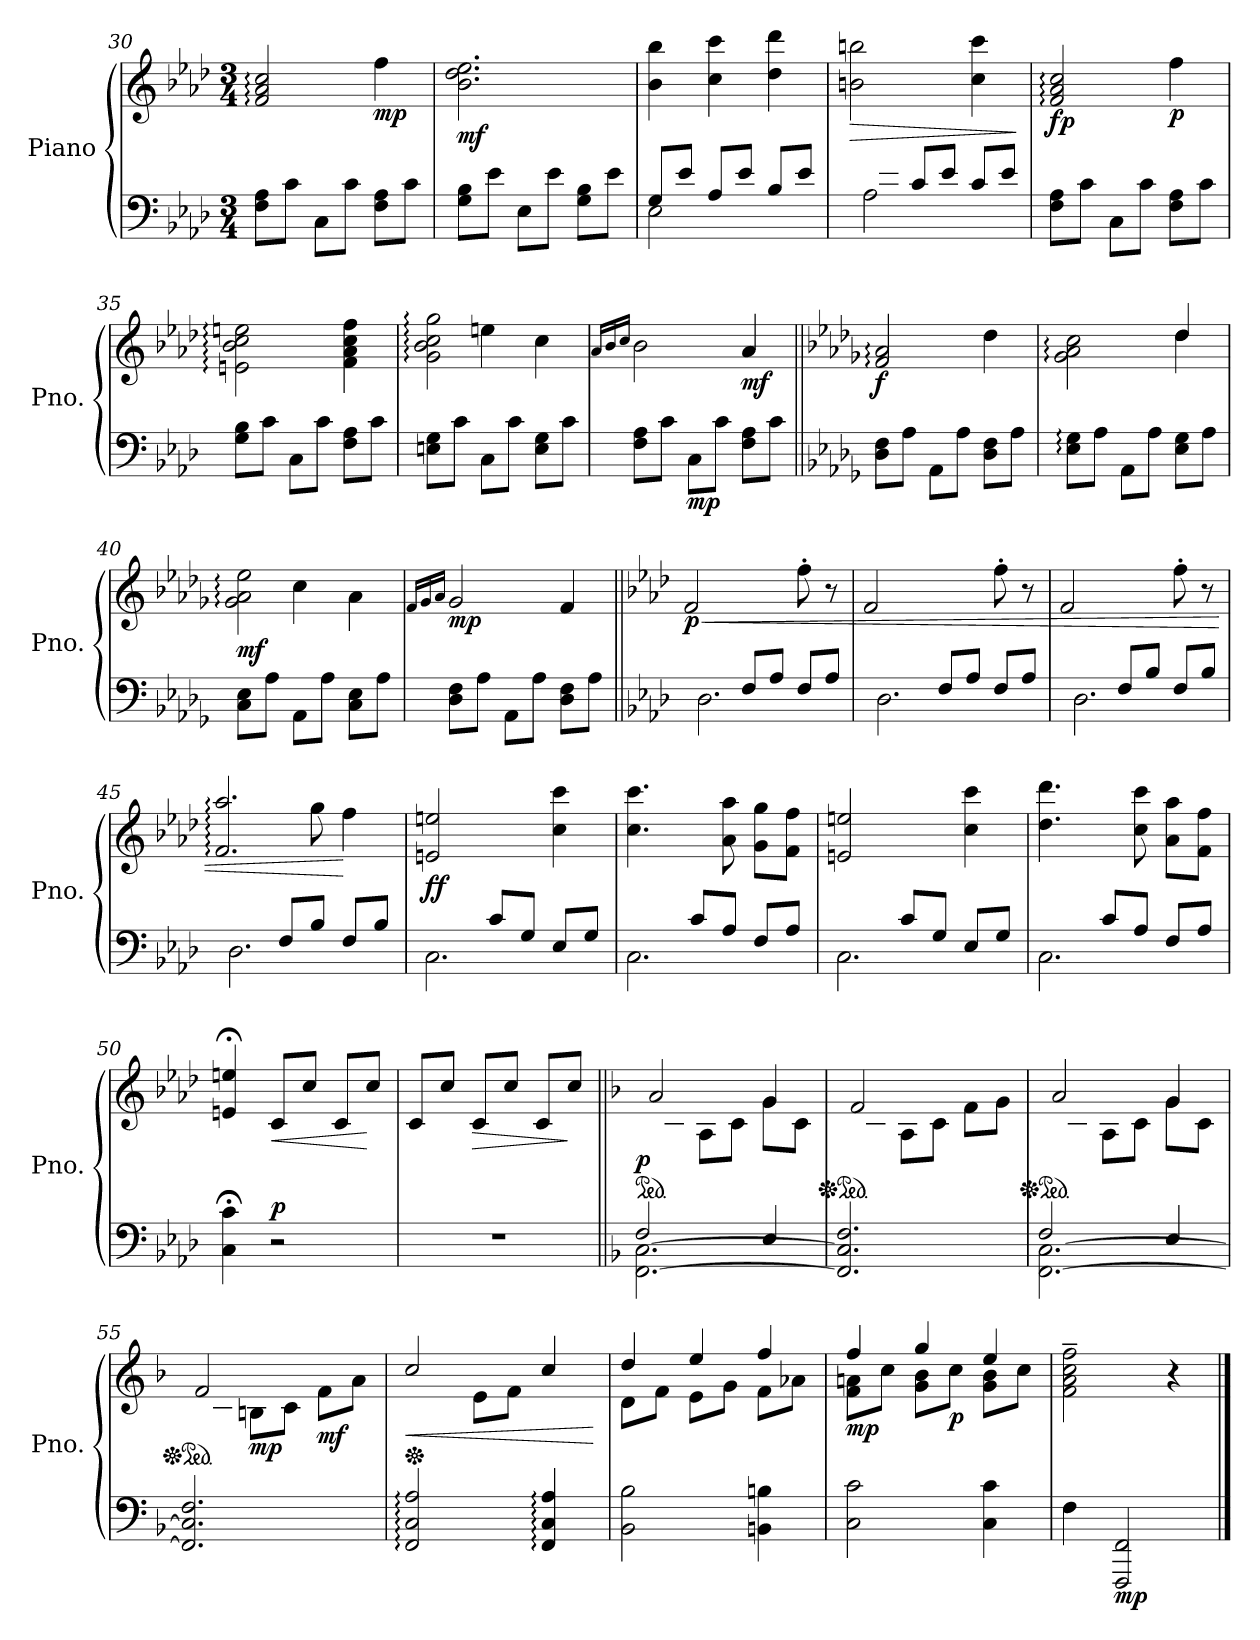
**kern	**kern	**dynam
*part1	*part1	*part1
*staff2	*staff1	*staff1/2
*I"Piano	*	*
*I'Pno.	*	*
*clefF4	*clefG2	*
*k[b-e-a-d-]	*k[b-e-a-d-]	*
*M3/4	*M3/4	*
=30	=30	=30
8F\ 8A-\L	2f/: 2a-/: 2cc/:	.
8c\J	.	.
8C\L	.	.
8c\J	.	.
!	!	!LO:DY:b
8F\ 8A-\L	4ff\	mp
8c\J	.	.
=31	=31	=31
!	!	!LO:DY:b
8G\ 8B-\L	2.b-\ 2.dd-\ 2.ee-\	mf
8e-\J	.	.
8E-\L	.	.
8e-\J	.	.
8G\ 8B-\L	.	.
8e-\J	.	.
=32	=32	=32
*^	*	*
8G/L	2E-\	4b-\ 4bb-\	.
8e-/J	.	.	.
8A-/L	.	4cc\ 4ccc\	.
8e-/J	.	.	.
8B-/L	4ryy	4dd-\ 4ddd-\	.
8e-/J	.	.	.
=33	=33	=33	=33
!	!	!	!LO:HP:b
8A-/Lyy	2A-\	2bn\ 2bbn\	>
8e-/J	.	.	.
8c/L	.	.	.
8e-/J	.	.	.
8c/L	4ryy	4cc\ 4ccc\	.
8e-/J	.	.	.
*v	*v	*	*
.	.	]
!!LO:LB:g=z
=34	=34	=34
!	!	!LO:DY:b
8F\ 8A-\L	2f/: 2a-/: 2cc/:	fp
8c\J	.	.
8C\L	.	.
8c\J	.	.
!	!	!LO:DY:b
8F\ 8A-\L	4ff\	p
8c\J	.	.
=35	=35	=35
8G\ 8B-\L	2en\: 2b-\: 2cc\: 2een\:	.
8c\J	.	.
8C\L	.	.
8c\J	.	.
8F\ 8A-\L	4f\ 4a-\ 4cc\ 4ff\	.
8c\J	.	.
=36	=36	=36
*	*^	*
8En\ 8G\L	2g\: 2b-\: 2cc\: 2gg\:	4ryy	.
8c\J	.	.	.
8C\L	.	4een\	.
8c\J	.	.	.
8E\ 8G\L	4ryy	4cc\	.
8c\J	.	.	.
*	*v	*v	*
=37	=37	=37
.	16qa-/LL	.
.	16qb-/	.
.	16qcc/JJ	.
8F\ 8A-\L	2b-\	.
8c\J	.	.
!	!	!LO:DY:b=2
8C\L	.	mp
8c\J	.	.
!	!	!LO:DY:b
8F\ 8A-\L	4a-/	mf
8c\J	.	.
=38||	=38||	=38||
*k[b-e-a-d-g-]	*k[b-e-a-d-g-]	*
!	!	!LO:DY:b
8D-\ 8F\L	2f/: 2a-/:	f
8A-\J	.	.
8AA-\L	.	.
8A-\J	.	.
8D-\ 8F\L	4dd-\	.
8A-\J	.	.
!!LO:LB:g=z
=39	=39	=39
*	*^	*
8E-\: 8G-\:L	2E-\yy: 2G-\yy: 2g-\: 2a-\: 2cc\:	2ryy	.
8A-\J	.	.	.
8AA-\L	.	.	.
8A-\J	.	.	.
8E-\ 8G-\L	4dd-/	4dd-\	.
8A-\J	.	.	.
=40	=40	=40	=40
!	!	!	!LO:DY:b
8C\ 8E-\L	2g-\: 2a-\: 2ee-\:	4ryy	mf
8A-\J	.	.	.
8AA-\L	.	4cc\	.
8A-\J	.	.	.
8C\ 8E-\L	4ryy	4a-\	.
8A-\J	.	.	.
*	*v	*v	*
=41	=41	=41
.	16qf/LL	.
.	16qg-/	.
.	16qa-/JJ	.
!	!	!LO:DY:b
8D-\ 8F\L	2g-/	mp
8A-\J	.	.
8AA-\L	.	.
8A-\J	.	.
8D-\ 8F\L	4f/	.
8A-\J	.	.
=42||	=42||	=42||
*k[b-e-a-d-]	*k[b-e-a-d-]	*
*^	*	*
!	!	!	!LO:HP:b
!	!	!	!LO:DY:n=1:b
8D-/Lyy	2.D-\	2f/	< p
8A-/J	.	.	.
8F/L	.	.	.
8A-/J	.	.	.
8F/L	.	8ff'\	.
8A-/J	.	8r	.
=43	=43	=43	=43
*	*	*MM78	*
8D-/Lyy	2.D-\	2f/	.
8An/J	.	.	.
8F/L	.	.	.
8A/J	.	.	.
8F/L	.	8ff'\	.
8A/J	.	8r	.
!!LO:LB:g=z
=44	=44	=44	=44
*	*	*MM81	*
8D-/Lyy	2.D-\	2f/	.
8B-/J	.	.	.
8F/L	.	.	.
8B-/J	.	.	.
8F/L	.	8ff'\	.
8B-/J	.	8r	.
=45	=45	=45	=45
*	*	*MM84	*
*	*	*^	*
8D-/Lyy	2.D-\	2.f/: 2.aa-/:	4.ryy	.
8Bn/J	.	.	.	.
8F/L	.	.	.	.
8B/J	.	.	8gg\	.
8F/L	.	.	4ff\	[
8B/J	.	.	.	.
*	*	*v	*v	*
=46	=46	=46	=46
*	*	*MM87	*
!	!	!	!LO:DY:b
8C/yy 8En/L	2.C\	2en/ 2een/	ff
8G/J	.	.	.
8c/L	.	.	.
8G/J	.	.	.
8E/L	.	4cc\ 4ccc\	.
8G/J	.	.	.
=47	=47	=47	=47
8C/yy 8F/L	2.C\	4.cc\ 4.ccc\	.
8A-/J	.	.	.
8c/L	.	.	.
8A-/J	.	8a-\ 8aa-\	.
8F/L	.	8g\ 8gg\L	.
8A-/J	.	8f\ 8ff\J	.
=48	=48	=48	=48
8C/yy 8En/L	2.C\	2en/ 2een/	.
8G/J	.	.	.
8c/L	.	.	.
8G/J	.	.	.
8E/L	.	4cc\ 4ccc\	.
8G/J	.	.	.
!!LO:LB:g=z
=49	=49	=49	=49
8C/yy 8F/L	2.C\	4.dd-\ 4.ddd-\	.
8A-/J	.	.	.
8c/L	.	.	.
8A-/J	.	8cc\ 8ccc\	.
8F/L	.	8a-\ 8aa-\L	.
8A-/J	.	8f\ 8ff\J	.
*v	*v	*	*
=50	=50	=50
*	*MM35	*
4C\;< 4c\;<	4en/;< 4een/;<	.
*	*MM85	*
!	!	!LO:HP:b
!	!	!LO:DY:n=1:a=2
2r	8c/L	< p
.	8cc/J	.
.	8c/L	.
.	8cc/J	[
=51	=51	=51
2.r	8c/L	.
.	8cc/J	.
*	*MM80	*
!	!	!LO:HP:b
.	8c/L	>
.	8cc/J	.
*	*MM75	*
.	8c/L	.
*	*MM60	*
.	8cc/J	]
=52||	=52||	=52||
*k[b-]	*k[b-]	*
*^	*	*
*	*	*ped	*
*v	*v	*	*
*	*MM80	*
*^	*^	*
!	!	!	!	!LO:DY:b
[2.FF\ [2.C\	2F/	8a\Lyy	2a/	p
.	.	8c\J	.	.
.	.	8A\L	.	.
.	.	8c\J	.	.
.	4E/	8g\L	4g/	.
.	.	8c\J	.	.
*v	*v	*	*	*
=53	=53	=53	=53
*	*Xped	*	*
*	*ped	*	*
2.FF/] 2.C/] 2.F/	8f\Lyy	2f/	.
.	8c\J	.	.
.	8A\L	.	.
.	8c\J	.	.
.	8f\L	4ryy	.
.	8g\J	.	.
!!LO:LB:g=z	!!
=54	=54	=54	=54
*^	*	*	*
*	*	*Xped	*	*
*	*	*ped	*	*
[2.FF\ [2.C\	2F/	8a\Lyy	2a/	.
.	.	8c\J	.	.
.	.	8A\L	.	.
.	.	8c\J	.	.
.	4E/	8g\L	4g/	.
.	.	8c\J	.	.
*v	*v	*	*	*
=55	=55	=55	=55
*	*Xped	*	*
*	*ped	*	*
2.FF/] 2.C/] 2.F/	8f\Lyy	2f/	.
.	8c\J	.	.
!	!	!	!LO:DY:b
.	8Bn\L	.	mp
.	8c\J	.	.
*	*MM75	*	*
!	!	!	!LO:DY:b
.	8f\L	4ryy	mf
.	8a\J	.	.
=56	=56	=56	=56
*	*Xped	*	*
*	*MM70	*	*
!	!	!	!LO:HP:b
2FF/: 2C/: 2A/:	2cc/	8cc\Lyy	<
.	.	8f\J	.
.	.	8e\L	.
.	.	8f\J	.
*	*MM65	*	*
4FF/: 4C/: 4A/:	4cc/	8e-X\ 8cc\yyL	.
.	.	8f\J	.
*	*v	*v	*
.	.	[
=57	=57	=57
*	*^	*
2BB-\ 2B-\	4dd/	8d\L	.
.	.	8f\J	.
.	4ee/	8e\L	.
.	.	8g\J	.
*	*MM60	*	*
4BBn\ 4Bn\	4ff/	8f\L	.
.	.	8a-X\J	.
=58	=58	=58	=58
*	*MM55	*	*
!	!	!	!LO:DY:b
2C\ 2c\	4ff/	8f\ 8an\L	mp
.	.	8cc\J	.
*	*MM50	*	*
.	4gg/	8g\ 8b-\L	.
!	!	!	!LO:DY:b
.	.	8cc\J	p
*	*MM45	*	*
4C\ 4c\	4ee/	8g\ 8b-\L	.
.	.	8cc\J	.
*	*v	*v	*
=59	=59	=59
4F\	2f\~ 2a\~ 2cc\~ 2ff\~	.
!	!	!LO:DY:b=2
2FFF/ 2FF/	.	mp
.	4r	.
==	==	==
*-	*-	*-
